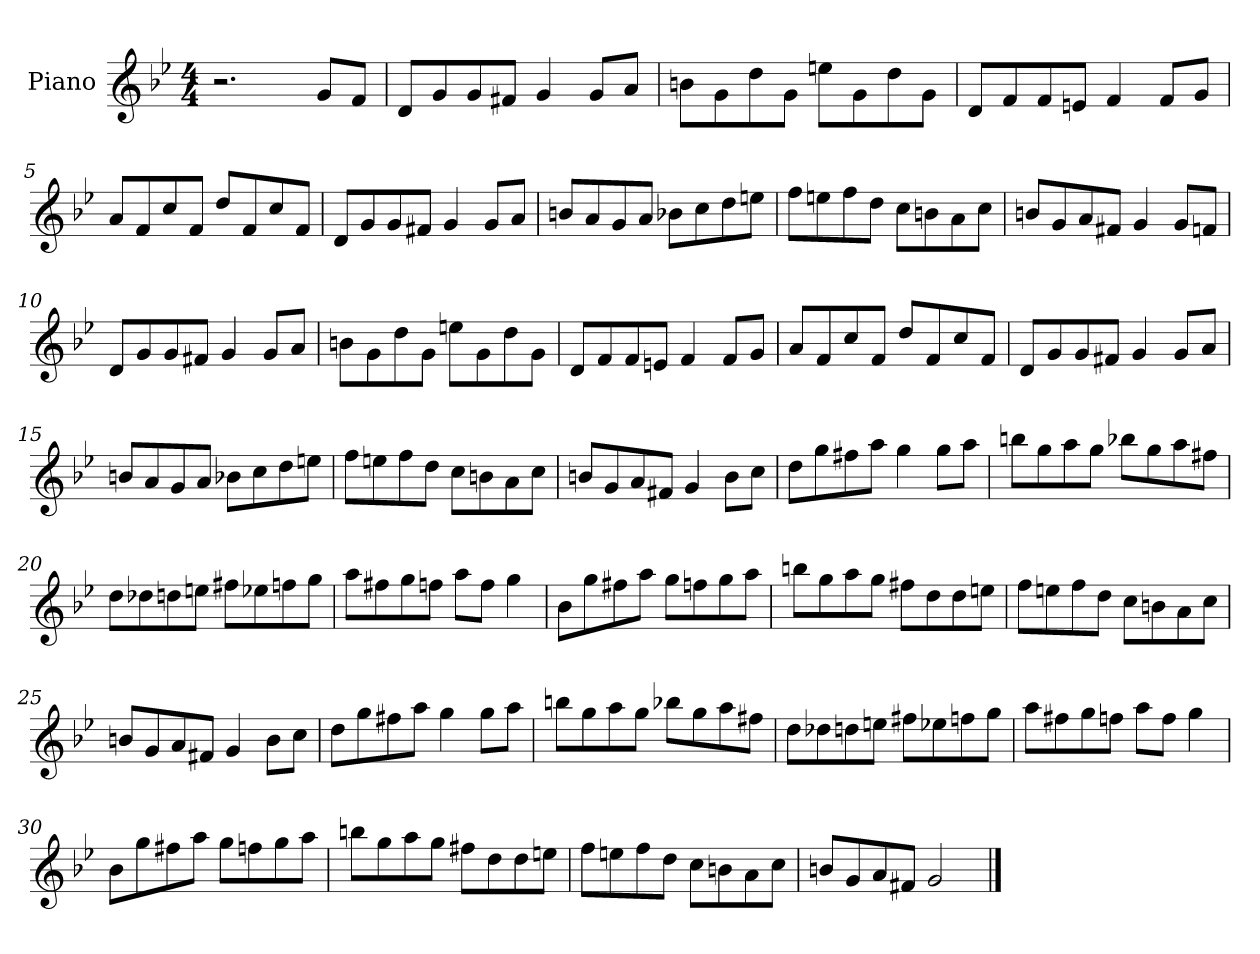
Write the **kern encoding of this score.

**kern
*part1
*staff1
*I"Piano
*I'Pno
*clefG2
*k[b-e-]
*M4/4
=1
2.r
8g/L
8f/J
=2
8d/L
8g/
8g/
8f#X/J
4g/
8g/L
8a/J
=3
8bn\L
8g\
8dd\
8g\J
8een\L
8g\
8dd\
8g\J
=4
8d/L
8f/
8f/
8en/J
4f/
8f/L
8g/J
=5
8a/L
8f/
8cc/
8f/J
8dd/L
8f/
8cc/
8f/J
=6
8d/L
8g/
8g/
8f#X/J
4g/
8g/L
8a/J
=7
8bn/L
8a/
8g/
8a/J
8b-X\L
8cc\
8dd\
8een\J
=8
8ff\L
8een\
8ff\
8dd\J
8cc\L
8bn\
8a\
8cc\J
=9
8bn/L
8g/
8a/
8f#X/J
4g/
8g/L
8fn/J
=10
8d/L
8g/
8g/
8f#X/J
4g/
8g/L
8a/J
=11
8bn\L
8g\
8dd\
8g\J
8een\L
8g\
8dd\
8g\J
=12
8d/L
8f/
8f/
8en/J
4f/
8f/L
8g/J
=13
8a/L
8f/
8cc/
8f/J
8dd/L
8f/
8cc/
8f/J
=14
8d/L
8g/
8g/
8f#X/J
4g/
8g/L
8a/J
=15
8bn/L
8a/
8g/
8a/J
8b-X\L
8cc\
8dd\
8een\J
=16
8ff\L
8een\
8ff\
8dd\J
8cc\L
8bn\
8a\
8cc\J
=17
8bn/L
8g/
8a/
8f#X/J
4g/
8b\L
8cc\J
=18
8dd\L
8gg\
8ff#X\
8aa\J
4gg\
8gg\L
8aa\J
=19
8bbn\L
8gg\
8aa\
8gg\J
8bb-X\L
8gg\
8aa\
8ff#X\J
=20
8dd\L
8dd-X\
8ddn\
8een\J
8ff#X\L
8ee-X\
8ffn\
8gg\J
=21
8aa\L
8ff#X\
8gg\
8ffn\J
8aa\L
8ff\J
4gg\
=22
8b-\L
8gg\
8ff#X\
8aa\J
8gg\L
8ffn\
8gg\
8aa\J
=23
8bbn\L
8gg\
8aa\
8gg\J
8ff#X\L
8dd\
8dd\
8een\J
=24
8ff\L
8een\
8ff\
8dd\J
8cc\L
8bn\
8a\
8cc\J
=25
8bn/L
8g/
8a/
8f#X/J
4g/
8b\L
8cc\J
=26
8dd\L
8gg\
8ff#X\
8aa\J
4gg\
8gg\L
8aa\J
=27
8bbn\L
8gg\
8aa\
8gg\J
8bb-X\L
8gg\
8aa\
8ff#X\J
=28
8dd\L
8dd-X\
8ddn\
8een\J
8ff#X\L
8ee-X\
8ffn\
8gg\J
=29
8aa\L
8ff#X\
8gg\
8ffn\J
8aa\L
8ff\J
4gg\
=30
8b-\L
8gg\
8ff#X\
8aa\J
8gg\L
8ffn\
8gg\
8aa\J
=31
8bbn\L
8gg\
8aa\
8gg\J
8ff#X\L
8dd\
8dd\
8een\J
=32
8ff\L
8een\
8ff\
8dd\J
8cc\L
8bn\
8a\
8cc\J
=33
8bn/L
8g/
8a/
8f#X/J
2g/
==
*-
